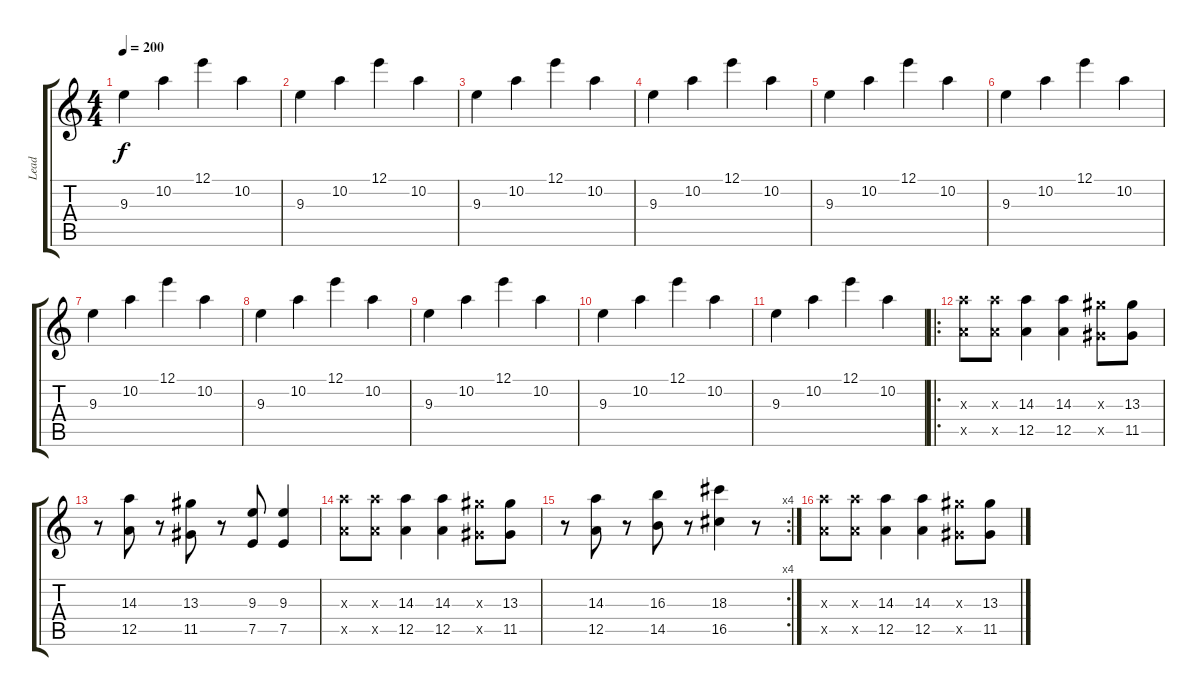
\track ("Lead" "Lead") {instrument overdrivenguitar}
\staff {score tabs}
\tuning (E4 B3 G3 D3 A2 D2) {hide}
\ts (4 4)
\tempo 200
\clef g2
\ks c
9.3.4{dy f} 10.2.4 12.1.4 10.2.4 |
9.3.4 10.2.4 12.1.4 10.2.4 |
9.3.4 10.2.4 12.1.4 10.2.4 |
9.3.4 10.2.4 12.1.4 10.2.4 |
9.3.4 10.2.4 12.1.4 10.2.4 |
9.3.4 10.2.4 12.1.4 10.2.4 |
9.3.4 10.2.4 12.1.4 10.2.4 |
9.3.4 10.2.4 12.1.4 10.2.4 |
9.3.4 10.2.4 12.1.4 10.2.4 |
9.3.4 10.2.4 12.1.4 10.2.4 |
9.3.4 10.2.4 12.1.4 10.2.4 |
\ro
(14.3{x} 12.5{x}).8 (14.3{x} 12.5{x}).8 (14.3 12.5).4 (14.3 12.5).4 (13.3{x} 11.5{x}).8 (13.3 11.5).8 |
r.8 (14.3 12.5).8 r.8 (13.3 11.5).8 r.8 (9.3 7.5).8 (9.3 7.5).4 |
(14.3{x} 12.5{x}).8 (14.3{x} 12.5{x}).8 (14.3 12.5).4 (14.3 12.5).4 (13.3{x} 11.5{x}).8 (13.3 11.5).8 |
\rc 4
r.8 (14.3 12.5).8 r.8 (16.3 14.5).8 r.8 (18.3 16.5).4 r.8 |
(14.3{x} 12.5{x}).8 (14.3{x} 12.5{x}).8 (14.3 12.5).4 (14.3 12.5).4 (13.3{x} 11.5{x}).8 (13.3 11.5).8
